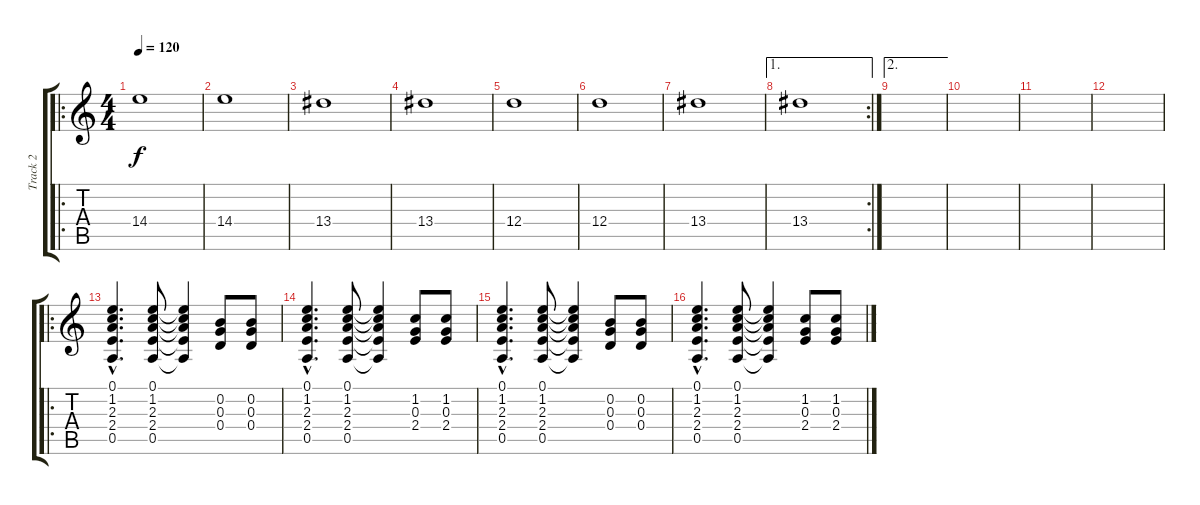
\track ("Track 2" "Track 2") {instrument acousticguitarnylon}
\staff {score tabs}
\tuning (E4 B3 G3 D3 A2 E2) {hide}
\ro
\ts (4 4)
\tempo 120
\clef g2
\ks c
14.4.1{dy f instrument acousticguitarnylon} |
14.4.1 |
13.4.1 |
13.4.1 |
12.4.1 |
12.4.1 |
13.4.1 |
\ae 1
\rc 2
13.4.1 |
\ae 2
|
|
|
|
\ro
(0.1{hac} 1.2{hac} 2.3{hac} 2.4{hac} 0.5{hac}).4{d} (0.1 1.2 2.3 2.4 0.5).8 (0.1{t} 1.2{t} 2.3{t} 2.4{t} 0.5{t}).4 (0.2 0.3 0.4).8 (0.2 0.3 0.4).8 |
(0.1{hac} 1.2{hac} 2.3{hac} 2.4{hac} 0.5{hac}).4{d} (0.1 1.2 2.3 2.4 0.5).8 (0.1{t} 1.2{t} 2.3{t} 2.4{t} 0.5{t}).4 (1.2 0.3 2.4).8 (1.2 0.3 2.4).8 |
(0.1{hac} 1.2{hac} 2.3{hac} 2.4{hac} 0.5{hac}).4{d} (0.1 1.2 2.3 2.4 0.5).8 (0.1{t} 1.2{t} 2.3{t} 2.4{t} 0.5{t}).4 (0.2 0.3 0.4).8 (0.2 0.3 0.4).8 |
(0.1{hac} 1.2{hac} 2.3{hac} 2.4{hac} 0.5{hac}).4{d} (0.1 1.2 2.3 2.4 0.5).8 (0.1{t} 1.2{t} 2.3{t} 2.4{t} 0.5{t}).4 (1.2 0.3 2.4).8 (1.2 0.3 2.4).8
